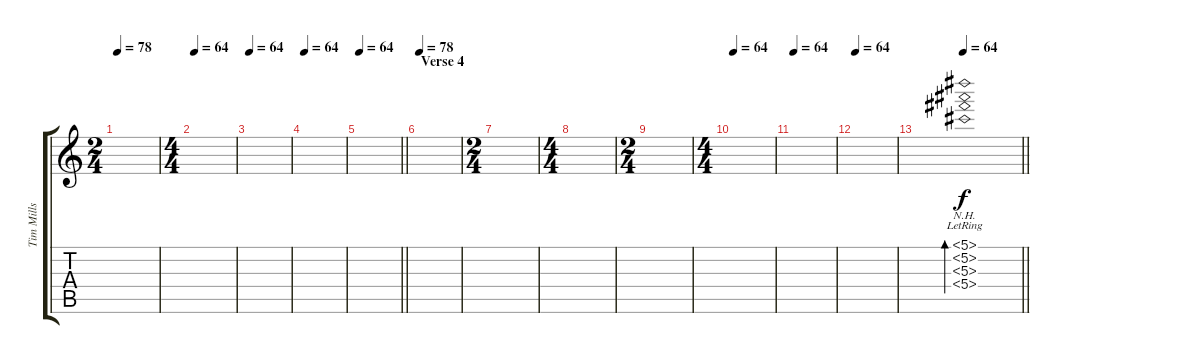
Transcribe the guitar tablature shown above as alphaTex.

\track ("Tim Mills" "Tim Mills") {instrument electricguitarclean}
\staff {score tabs}
\tuning (Eb4 Bb3 Gb3 Db3 Ab2 Eb2) {hide}
\ts (2 4)
\tempo 78
\clef g2
\ks c
|
\ts (4 4)
\tempo 64
|
\tempo 64
|
\tempo 64
|
\tempo 64
\barLineRight lightlight
|
\section ("" "Verse 4")
\tempo 78
|
\ts (2 4)
|
\ts (4 4)
|
\ts (2 4)
|
\ts (4 4)
\tempo 64
|
\tempo 64
|
\tempo 64
|
\tempo 64
\barLineRight lightlight
(5.1{nh lr} 5.2{nh lr} 5.3{nh lr} 5.4{nh lr}).1{bd 480}
